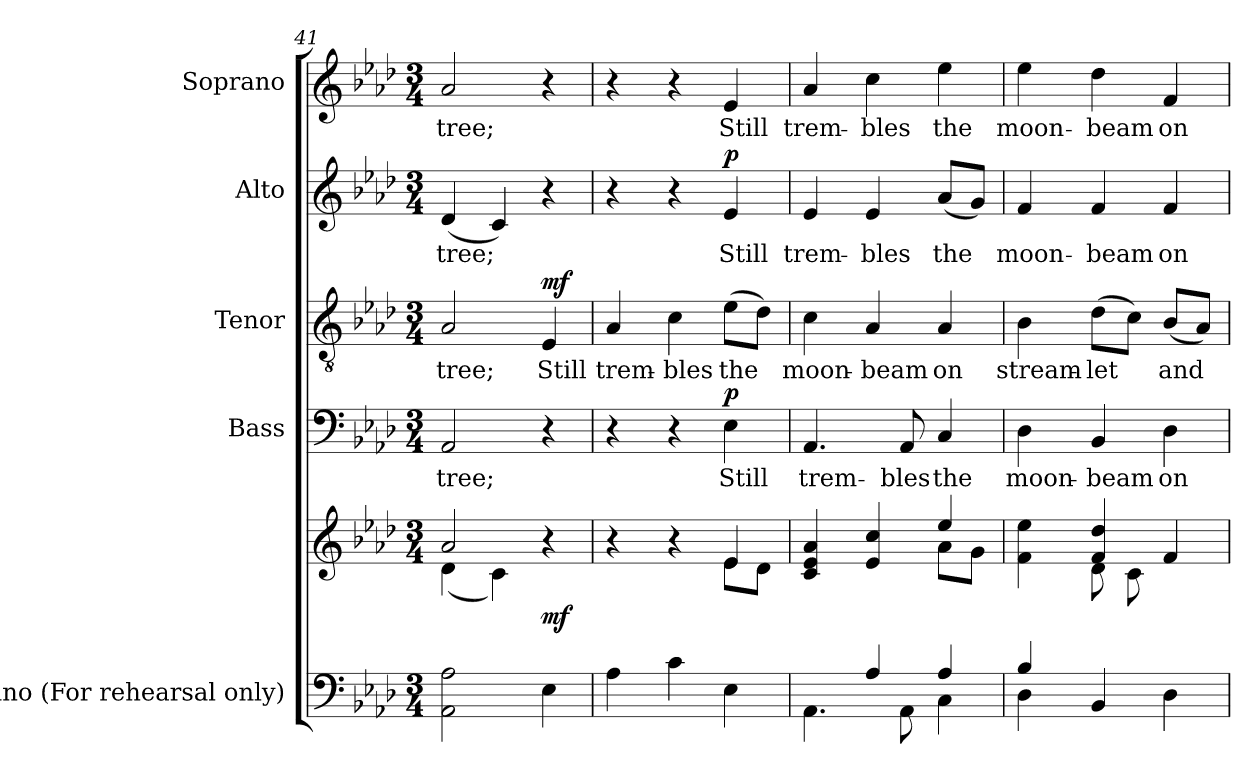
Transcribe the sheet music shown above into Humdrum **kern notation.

**kern	**kern	**dynam	**kern	**text	**dynam	**kern	**text	**dynam	**kern	**text	**dynam	**kern	**text
*part5	*part5	*part5	*part4	*part4	*part4	*part3	*part3	*part3	*part2	*part2	*part2	*part1	*part1
*staff6	*staff5	*staff5/6	*staff4	*staff4	*staff4	*staff3	*staff3	*staff3	*staff2	*staff2	*staff2	*staff1	*staff1
*I"Piano (For rehearsal only)	*	*	*I"Bass	*	*	*I"Tenor	*	*	*I"Alto	*	*	*I"Soprano	*
*I'Pno.	*	*	*I'B.	*	*	*I'T.	*	*	*I'A.	*	*	*I'S.	*
*clefF4	*clefG2	*	*clefF4	*	*	*clefGv2	*	*	*clefG2	*	*	*clefG2	*
*	*	*	*	*	*	*ITrd7c12	*	*	*	*	*	*	*
*k[b-e-a-d-]	*k[b-e-a-d-]	*	*k[b-e-a-d-]	*	*	*k[b-e-a-d-]	*	*	*k[b-e-a-d-]	*	*	*k[b-e-a-d-]	*
*A-:	*A-:	*	*A-:	*	*	*A-:	*	*	*A-:	*	*	*A-:	*
*M3/4	*M3/4	*	*M3/4	*	*	*M3/4	*	*	*M3/4	*	*	*M3/4	*
=41	=41	=41	=41	=41	=41	=41	=41	=41	=41	=41	=41	=41	=41
*	*^	*	*	*	*	*	*	*	*	*	*	*	*
!	!	!	!	!	!LO:LY:b:color=#000000	!	!	!	!	!	!	!	!	!
!	!	!	!	!	!	!	!	!LO:LY:b:color=#000000	!	!	!	!	!	!
!	!	!	!	!	!	!	!	!	!	!	!LO:LY:b:color=#000000	!	!	!
!	!	!	!	!	!	!	!	!	!	!	!	!	!	!LO:LY:b:color=#000000
2AA-i\ 2A-i	2a-i/	(4d-i\	.	2AA-i/	tree;	.	2AA-i/	tree;	.	(4d-i/	tree;	.	2a-i/	tree;
.	.	4ci\)	.	.	.	.	.	.	.	4ci/)	.	.	.	.
!	!	!	!	!	!	!	!	!LO:LY:b:color=#000000	!	!	!	!	!	!
4E-i\	4r	4ryy	mf	4r	.	.	4EE-i/	Still	mf	4r	.	.	4r	.
=42	=42	=42	=42	=42	=42	=42	=42	=42	=42	=42	=42	=42	=42	=42
!	!	!	!	!	!	!	!	!LO:LY:b:color=#000000	!	!	!	!	!	!
4A-i\	4r	2ryy	.	4r	.	.	4AA-i/	trem-	.	4r	.	.	4r	.
!	!	!	!	!	!	!	!	!LO:LY:b:color=#000000	!	!	!	!	!	!
4ci\	4r	.	.	4r	.	.	4Ci\	-bles	.	4r	.	.	4r	.
!	!	!	!	!	!LO:LY:b:color=#000000	!	!	!	!	!	!	!	!	!
!	!	!	!	!	!	!	!	!LO:LY:b:color=#000000	!	!	!	!	!	!
!	!	!	!	!	!	!	!	!	!	!	!LO:LY:b:color=#000000	!	!	!
!	!	!	!	!	!	!	!	!	!	!	!	!	!	!LO:LY:b:color=#000000
4E-i\	4e-i/	8e-i\L	.	4E-i\	Still	p	(8E-i\L	the	.	4e-i/	Still	p	4e-i/	Still
.	.	8d-i\J	.	.	.	.	8D-i\J)	.	.	.	.	.	.	.
=43	=43	=43	=43	=43	=43	=43	=43	=43	=43	=43	=43	=43	=43	=43
*^	*	*	*	*	*	*	*	*	*	*	*	*	*	*
!	!	!	!	!	!	!LO:LY:b:color=#000000	!	!	!	!	!	!	!	!	!
!	!	!	!	!	!	!	!	!	!LO:LY:b:color=#000000	!	!	!	!	!	!
!	!	!	!	!	!	!	!	!	!	!	!	!LO:LY:b:color=#000000	!	!	!
!	!	!	!	!	!	!	!	!	!	!	!	!	!	!	!LO:LY:b:color=#000000
4ryy	4.AA-i\	2ryy	4ci/ 4e-i 4a-i	.	4.AA-i/	trem-	.	4Ci\	moon-	.	4e-i/	trem-	.	4a-i/	trem-
!	!	!	!	!	!	!	!	!	!LO:LY:b:color=#000000	!	!	!	!	!	!
!	!	!	!	!	!	!	!	!	!	!	!	!LO:LY:b:color=#000000	!	!	!
!	!	!	!	!	!	!	!	!	!	!	!	!	!	!	!LO:LY:b:color=#000000
4A-i/	.	.	4e-i/ 4cci	.	.	.	.	4AA-i/	-beam	.	4e-i/	-bles	.	4cci\	-bles
!	!	!	!	!	!	!LO:LY:b:color=#000000	!	!	!	!	!	!	!	!	!
.	8AA-i\	.	.	.	8AA-i/	-bles	.	.	.	.	.	.	.	.	.
!	!	!	!	!	!	!LO:LY:b:color=#000000	!	!	!	!	!	!	!	!	!
!	!	!	!	!	!	!	!	!	!LO:LY:b:color=#000000	!	!	!	!	!	!
!	!	!	!	!	!	!	!	!	!	!	!	!LO:LY:b:color=#000000	!	!	!
!	!	!	!	!	!	!	!	!	!	!	!	!	!	!	!LO:LY:b:color=#000000
4A-i/	4Ci\	4ee-i/	8a-i\L	.	4Ci/	the	.	4AA-i/	on	.	(8a-i/L	the	.	4ee-i\	the
.	.	.	8gi\J	.	.	.	.	.	.	.	8gi/J)	.	.	.	.
!!LO:PB:g=z
=44	=44	=44	=44	=44	=44	=44	=44	=44	=44	=44	=44	=44	=44	=44	=44
*	*^	*	*	*	*	*	*	*	*	*	*	*	*	*	*
!	!	!	!	!	!	!	!LO:LY:b:color=#000000	!	!	!	!	!	!	!	!	!
!	!	!	!	!	!	!	!	!	!	!LO:LY:b:color=#000000	!	!	!	!	!	!
!	!	!	!	!	!	!	!	!	!	!	!	!	!LO:LY:b:color=#000000	!	!	!
!	!	!	!	!	!	!	!	!	!	!	!	!	!	!	!	!LO:LY:b:color=#000000
2ryy	4B-i/	4D-i\	4fi\ 4ee-i	4ryy	.	4D-i\	moon-	.	4BB-i\	stream-	.	4fi/	moon-	.	4ee-i\	moon-
!	!	!	!	!	!	!	!LO:LY:b:color=#000000	!	!	!	!	!	!	!	!	!
!	!	!	!	!	!	!	!	!	!	!LO:LY:b:color=#000000	!	!	!	!	!	!
!	!	!	!	!	!	!	!	!	!	!	!	!	!LO:LY:b:color=#000000	!	!	!
!	!	!	!	!	!	!	!	!	!	!	!	!	!	!	!	!LO:LY:b:color=#000000
.	2ryy	4BB-i/	4fi/ 4dd-i	8d-i\L	.	4BB-i/	-beam	.	(8D-i\L	-let	.	4fi/	-beam	.	4dd-i\	-beam
.	.	.	.	8ci\	.	.	.	.	8Ci\J)	.	.	.	.	.	.	.
!	!	!	!	!	!	!	!LO:LY:b:color=#000000	!	!	!	!	!	!	!	!	!
!	!	!	!	!	!	!	!	!	!	!LO:LY:b:color=#000000	!	!	!	!	!	!
!	!	!	!	!	!	!	!	!	!	!	!	!	!LO:LY:b:color=#000000	!	!	!
!	!	!	!	!	!	!	!	!	!	!	!	!	!	!	!	!LO:LY:b:color=#000000
8B-i/	.	4D-i\	4fi/	4ryy	.	4D-i\	on	.	(8BB-i/L	and	.	4fi/	on	.	4fi/	on
8A-i/J	.	.	.	.	.	.	.	.	8AA-i/J)	.	.	.	.	.	.	.
*v	*v	*v	*	*	*	*	*	*	*	*	*	*	*	*	*	*
*	*v	*v	*	*	*	*	*	*	*	*	*	*	*	*
=	=	=	=	=	=	=	=	=	=	=	=	=	=
*-	*-	*-	*-	*-	*-	*-	*-	*-	*-	*-	*-	*-	*-
